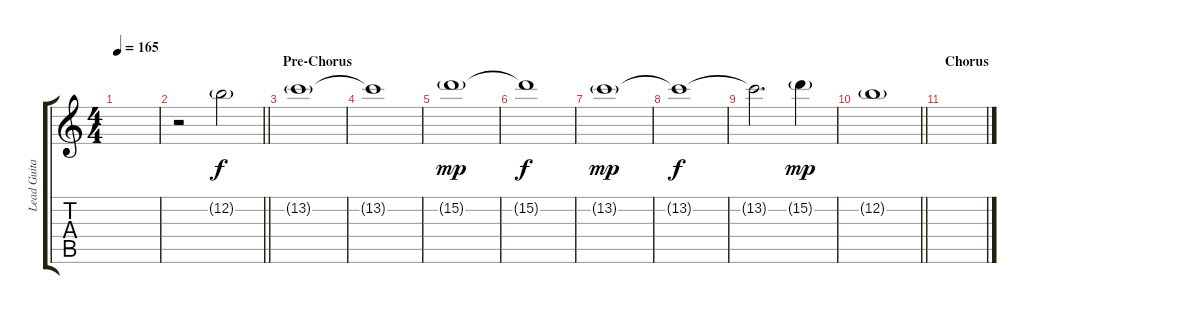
\track ("Lead Guitar 2" "Lead Guita") {instrument distortionguitar}
\staff {score tabs}
\tuning (E4 B3 G3 D3 A2 D2) {hide}
\ts (4 4)
\tempo 165
\clef g2
\ks c
|
\barLineRight lightlight
r.2 12.2{g}.2{volume 11 instrument electricguitarjazz} |
\section ("" "Pre-Chorus")
13.2{g}.1 |
13.2{t}.1{dy f} |
15.2{g}.1{dy mp} |
15.2{t}.1{dy f} |
13.2{g}.1{dy mp} |
13.2{t}.1{dy f} |
13.2{t}.2{d} 15.2{g}.4{dy mp} |
\barLineRight lightlight
12.2{g}.1 |
\section ("" "Chorus")
